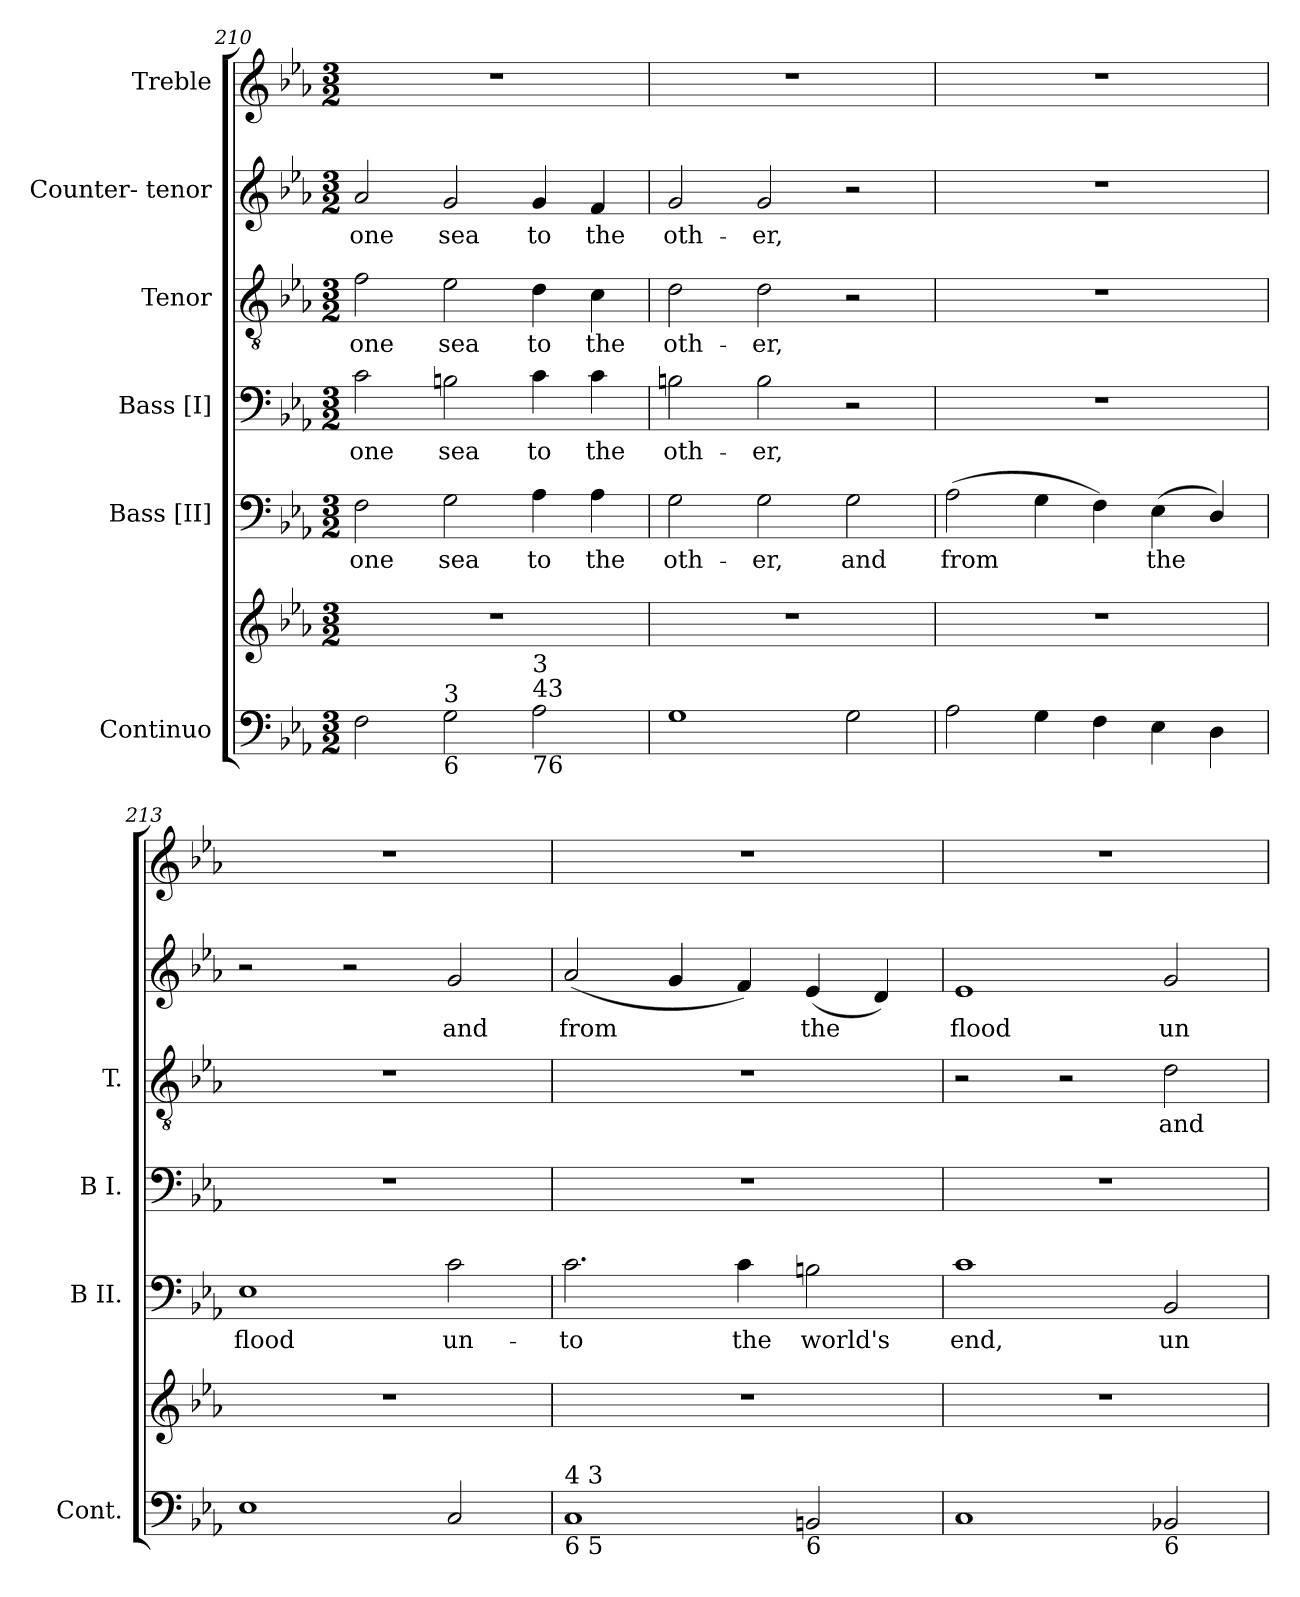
**kern	**kern	**kern	**text	**kern	**text	**kern	**text	**kern	**text	**kern
*part6	*part6	*part5	*part5	*part4	*part4	*part3	*part3	*part2	*part2	*part1
*staff7	*staff6	*staff5	*staff5	*staff4	*staff4	*staff3	*staff3	*staff2	*staff2	*staff1
*I"Continuo	*	*I"Bass [II]	*	*I"Bass [I]	*	*I"Tenor	*	*I"Counter- tenor	*	*I"Treble
*I'Cont.	*	*I'B II.	*	*I'B I.	*	*I'T.	*	*	*	*
*clefF4	*clefG2	*clefF4	*	*clefF4	*	*clefGv2	*	*clefG2	*	*clefG2
*	*	*	*	*	*	*ITrd7c12	*	*	*	*
*k[b-e-a-]	*k[b-e-a-]	*k[b-e-a-]	*	*k[b-e-a-]	*	*k[b-e-a-]	*	*k[b-e-a-]	*	*k[b-e-a-]
*E-:	*E-:	*E-:	*	*E-:	*	*E-:	*	*E-:	*	*E-:
*M3/2	*M3/2	*M3/2	*	*M3/2	*	*M3/2	*	*M3/2	*	*M3/2
=210	=210	=210	=210	=210	=210	=210	=210	=210	=210	=210
!	!LO:N:vis=1	!	!	!	!	!	!	!	!	!
!	!	!	!LO:LY:b:color=#000000	!	!	!	!	!	!	!
!	!	!	!	!	!LO:LY:b:color=#000000	!	!	!	!	!
!	!	!	!	!	!	!	!LO:LY:b:color=#000000	!	!	!
!	!	!	!	!	!	!	!	!	!LO:LY:b:color=#000000	!LO:N:vis=1
2Fi\	1.r	2Fi\	one	2ci\	one	2Fi\	one	2a-i/	one	1.r
!	!	!	!LO:LY:b:color=#000000	!	!	!	!	!	!	!
!	!	!	!	!	!LO:LY:b:color=#000000	!	!	!	!	!
!	!	!	!	!	!	!	!LO:LY:b:color=#000000	!	!	!
!LO:TX:b:t=6	!	!	!	!	!	!	!	!	!	!
!LO:TX:t=3	!	!	!	!	!	!	!	!	!	!
!	!	!	!	!	!	!	!	!	!LO:LY:b:color=#000000	!
2Gi\	.	2Gi\	sea	2Bni\	sea	2E-i\	sea	2gi/	sea	.
!	!	!	!LO:LY:b:color=#000000	!	!	!	!	!	!	!
!	!	!	!	!	!LO:LY:b:color=#000000	!	!	!	!	!
!	!	!	!	!	!	!	!LO:LY:b:color=#000000	!	!	!
!LO:TX:b:t=76	!	!	!	!	!	!	!	!	!	!
!LO:TX:t=43	!	!	!	!	!	!	!	!	!	!
!LO:TX:t=3	!	!	!	!	!	!	!	!	!	!
!	!	!	!	!	!	!	!	!	!LO:LY:b:color=#000000	!
2A-i\	.	4A-i\	to	4ci\	to	4Di\	to	4gi/	to	.
!	!	!	!LO:LY:b:color=#000000	!	!	!	!	!	!	!
!	!	!	!	!	!LO:LY:b:color=#000000	!	!	!	!	!
!	!	!	!	!	!	!	!LO:LY:b:color=#000000	!	!	!
!	!	!	!	!	!	!	!	!	!LO:LY:b:color=#000000	!
.	.	4A-i\	the	4ci\	the	4Ci\	the	4fi/	the	.
=211	=211	=211	=211	=211	=211	=211	=211	=211	=211	=211
!	!LO:N:vis=1	!	!	!	!	!	!	!	!	!
!	!	!	!LO:LY:b:color=#000000	!	!	!	!	!	!	!
!	!	!	!	!	!LO:LY:b:color=#000000	!	!	!	!	!
!	!	!	!	!	!	!	!LO:LY:b:color=#000000	!	!	!
!	!	!	!	!	!	!	!	!	!LO:LY:b:color=#000000	!LO:N:vis=1
1Gi	1.r	2Gi\	oth-	2Bni\	oth-	2Di\	oth-	2gi/	oth-	1.r
!	!	!	!LO:LY:b:color=#000000	!	!	!	!	!	!	!
!	!	!	!	!	!LO:LY:b:color=#000000	!	!	!	!	!
!	!	!	!	!	!	!	!LO:LY:b:color=#000000	!	!	!
!	!	!	!	!	!	!	!	!	!LO:LY:b:color=#000000	!
.	.	2Gi\	-er,	2Bi\	-er,	2Di\	-er,	2gi/	-er,	.
!	!	!	!LO:LY:b:color=#000000	!	!	!	!	!	!	!
2Gi\	.	2Gi\	and	2r	.	2r	.	2r	.	.
!!LO:PB:g=z
=212	=212	=212	=212	=212	=212	=212	=212	=212	=212	=212
!	!LO:N:vis=1	!	!	!	!	!	!	!	!	!
!	!	!	!LO:LY:b:color=#000000	!LO:N:vis=1	!	!LO:N:vis=1	!	!LO:N:vis=1	!	!LO:N:vis=1
2A-i\	1.r	(2A-i\	from	1.r	.	1.r	.	1.r	.	1.r
4Gi\	.	4Gi\	.	.	.	.	.	.	.	.
4Fi\	.	4Fi\)	.	.	.	.	.	.	.	.
!	!	!	!LO:LY:b:color=#000000	!	!	!	!	!	!	!
4E-i\	.	(4E-i\	the	.	.	.	.	.	.	.
4Di\	.	4Di/)	.	.	.	.	.	.	.	.
=213	=213	=213	=213	=213	=213	=213	=213	=213	=213	=213
!	!LO:N:vis=1	!	!	!	!	!	!	!	!	!
!	!	!	!LO:LY:b:color=#000000	!LO:N:vis=1	!	!LO:N:vis=1	!	!	!	!LO:N:vis=1
1E-i	1.r	1E-i	flood	1.r	.	1.r	.	2r	.	1.r
.	.	.	.	.	.	.	.	2r	.	.
!	!	!	!LO:LY:b:color=#000000	!	!	!	!	!	!	!
!	!	!	!	!	!	!	!	!	!LO:LY:b:color=#000000	!
2Ci/	.	2ci\	un-	.	.	.	.	2gi/	and	.
=214	=214	=214	=214	=214	=214	=214	=214	=214	=214	=214
!	!LO:N:vis=1	!	!	!	!	!	!	!	!	!
!	!	!	!LO:LY:b:color=#000000	!LO:N:vis=1	!	!LO:N:vis=1	!	!	!	!
!LO:TX:b:t=6   5	!	!	!	!	!	!	!	!	!	!
!LO:TX:t=4   3	!	!	!	!	!	!	!	!	!	!
!	!	!	!	!	!	!	!	!	!LO:LY:b:color=#000000	!LO:N:vis=1
1Ci	1.r	2.ci\	-to	1.r	.	1.r	.	(2a-i/	from	1.r
.	.	.	.	.	.	.	.	4gi/	.	.
!	!	!	!LO:LY:b:color=#000000	!	!	!	!	!	!	!
.	.	4ci\	the	.	.	.	.	4fi/)	.	.
!	!	!	!LO:LY:b:color=#000000	!	!	!	!	!	!	!
!LO:TX:b:t=6	!	!	!	!	!	!	!	!	!	!
!	!	!	!	!	!	!	!	!	!LO:LY:b:color=#000000	!
2BBni/	.	2Bni\	world's	.	.	.	.	(4e-i/	the	.
.	.	.	.	.	.	.	.	4di/)	.	.
=215	=215	=215	=215	=215	=215	=215	=215	=215	=215	=215
!	!LO:N:vis=1	!	!	!	!	!	!	!	!	!
!	!	!	!LO:LY:b:color=#000000	!LO:N:vis=1	!	!	!	!	!	!
!	!	!	!	!	!	!	!	!	!LO:LY:b:color=#000000	!LO:N:vis=1
1Ci	1.r	1ci	end,	1.r	.	2r	.	1e-i	flood	1.r
.	.	.	.	.	.	2r	.	.	.	.
!	!	!	!LO:LY:b:color=#000000	!	!	!	!	!	!	!
!	!	!	!	!	!	!	!LO:LY:b:color=#000000	!	!	!
!LO:TX:b:t=6	!	!	!	!	!	!	!	!	!	!
!	!	!	!	!	!	!	!	!	!LO:LY:b:color=#000000	!
2BB-Xi/	.	2BB-i/	un-	.	.	2Di\	and	2gi/	un-	.
=	=	=	=	=	=	=	=	=	=	=
*-	*-	*-	*-	*-	*-	*-	*-	*-	*-	*-
